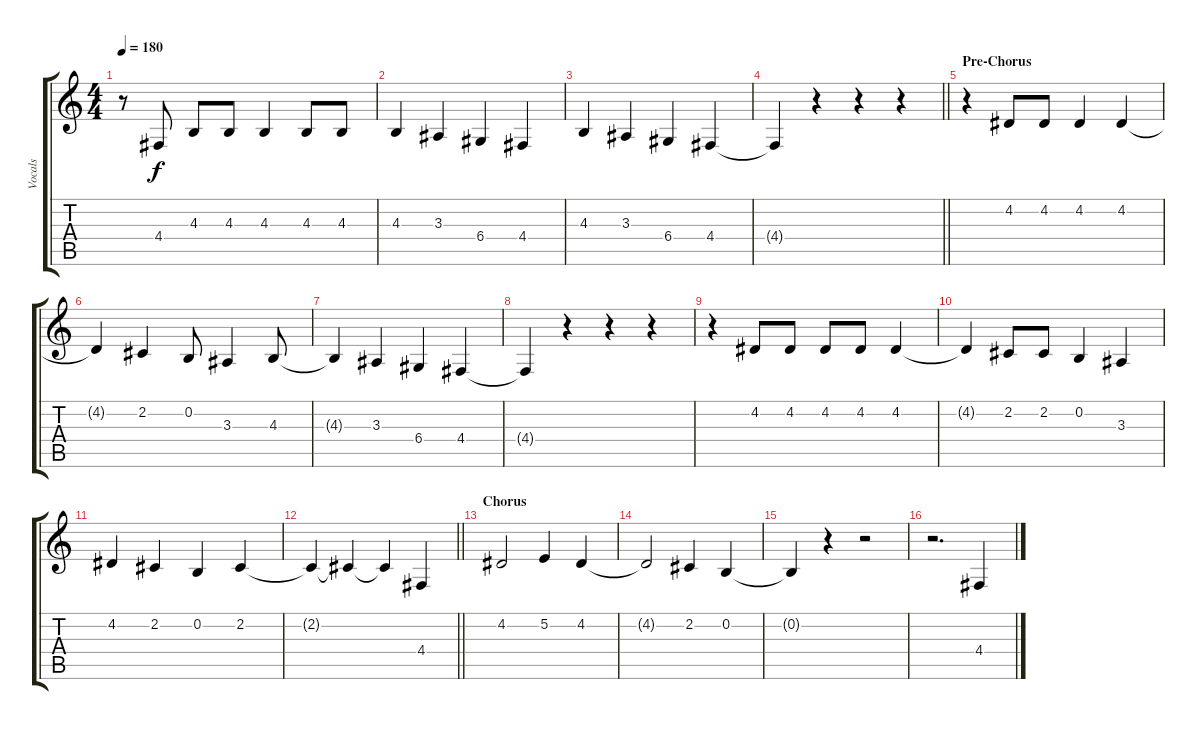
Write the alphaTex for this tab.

\track ("Vocals" "Vocals") {instrument altosax}
\staff {score tabs}
\tuning (E4 B3 G3 D3 A2 E2) {hide}
\ts (4 4)
\tempo 180
\clef g2
\ks c
r.8{dy f} 4.4.8 4.3.8 4.3.8 4.3.4 4.3.8 4.3.8 |
4.3.4 3.3.4 6.4.4 4.4.4 |
4.3.4 3.3.4 6.4.4 4.4.4 |
\barLineRight lightlight
4.4{t}.4 r.4 r.4 r.4 |
\section ("" "Pre-Chorus")
r.4 4.2.8 4.2.8 4.2.4 4.2.4 |
4.2{t}.4 2.2.4 0.2.8 3.3.4 4.3.8 |
4.3{t}.4 3.3.4 6.4.4 4.4.4 |
4.4{t}.4 r.4 r.4 r.4 |
r.4 4.2.8 4.2.8 4.2.8 4.2.8 4.2.4 |
4.2{t}.4 2.2.8 2.2.8 0.2.4 3.3.4 |
4.2.4 2.2.4 0.2.4 2.2.4 |
\barLineRight lightlight
2.2{t}.4 2.2{t}.4 2.2{t}.4 4.4.4 |
\section ("" "Chorus")
4.2.2 5.2.4 4.2.4 |
4.2{t}.2 2.2.4 0.2.4 |
0.2{t}.4 r.4 r.2 |
r.2{d} 4.4.4
